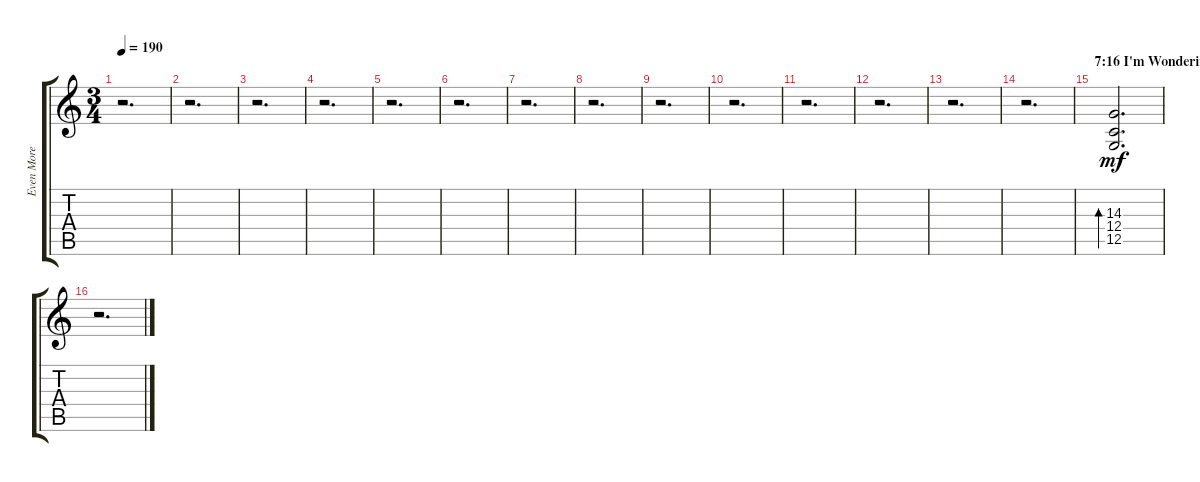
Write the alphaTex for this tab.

\track ("Even More Keys" "Even More ") {instrument orchestralharp}
\staff {score tabs}
\tuning (D4 A3 F3 C3 G2 C2) {hide}
\ts (3 4)
\tempo 190
\clef g2
\ks c
r.2{d dy mf} |
r.2{d} |
r.2{d} |
r.2{d} |
r.2{d} |
r.2{d} |
r.2{d} |
r.2{d} |
r.2{d} |
r.2{d} |
r.2{d} |
r.2{d} |
r.2{d} |
r.2{d} |
\section ("" "7:16 I'm Wondering Now")
(14.3 12.4 12.5).2{d bd 480} |
r.2{d}
